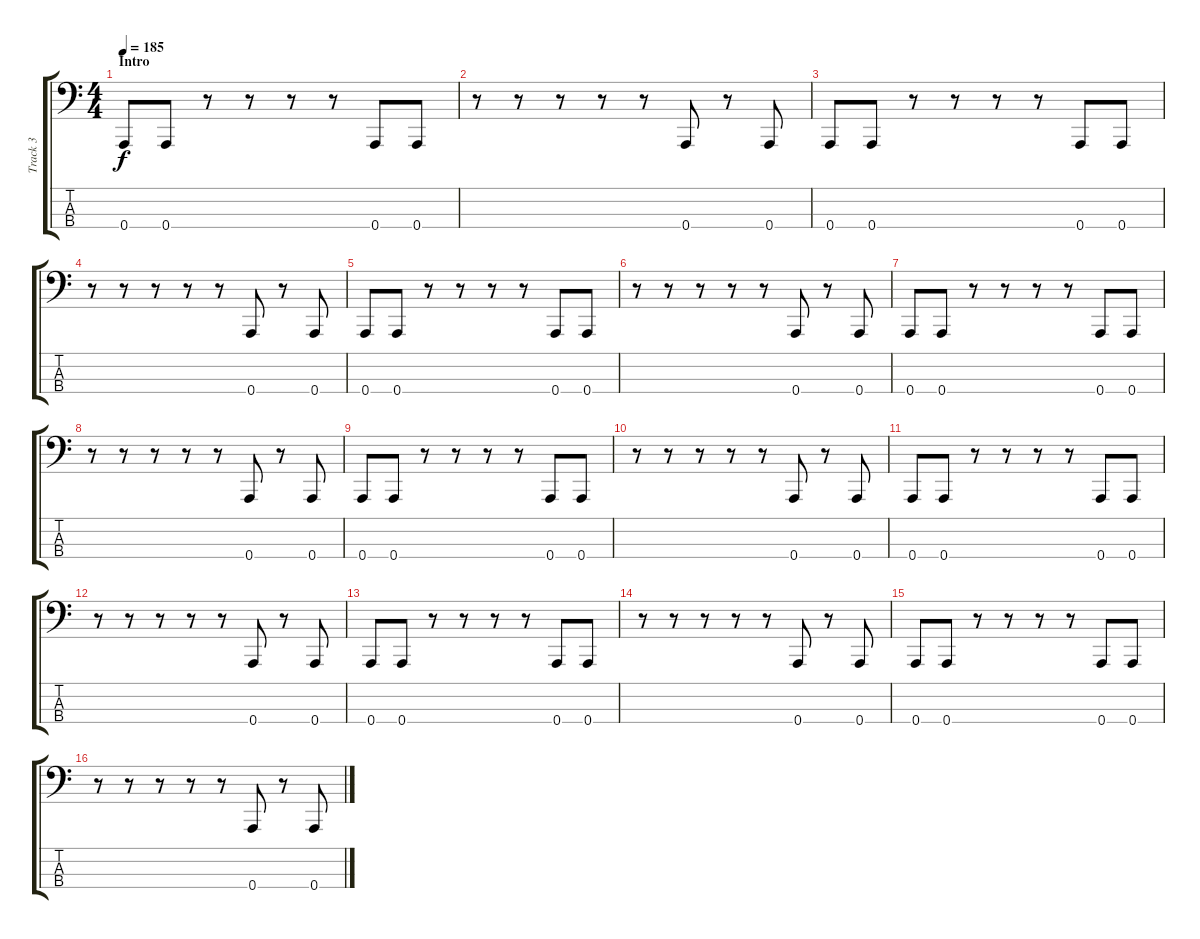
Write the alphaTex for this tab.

\track ("Track 3" "Track 3") {instrument electricbassfinger}
\staff {score tabs}
\tuning (D2 A1 E1 A0) {hide}
\ts (4 4)
\section ("" "Intro")
\tempo 185
\clef f4
\ks c
0.4.8{dy f instrument electricbassfinger} 0.4.8 r.8 r.8 r.8 r.8 0.4.8 0.4.8 |
r.8 r.8 r.8 r.8 r.8 0.4.8 r.8 0.4.8 |
0.4.8 0.4.8 r.8 r.8 r.8 r.8 0.4.8 0.4.8 |
r.8 r.8 r.8 r.8 r.8 0.4.8 r.8 0.4.8 |
0.4.8 0.4.8 r.8 r.8 r.8 r.8 0.4.8 0.4.8 |
r.8 r.8 r.8 r.8 r.8 0.4.8 r.8 0.4.8 |
0.4.8 0.4.8 r.8 r.8 r.8 r.8 0.4.8 0.4.8 |
r.8 r.8 r.8 r.8 r.8 0.4.8 r.8 0.4.8 |
0.4.8 0.4.8 r.8 r.8 r.8 r.8 0.4.8 0.4.8 |
r.8 r.8 r.8 r.8 r.8 0.4.8 r.8 0.4.8 |
0.4.8 0.4.8 r.8 r.8 r.8 r.8 0.4.8 0.4.8 |
r.8 r.8 r.8 r.8 r.8 0.4.8 r.8 0.4.8 |
0.4.8 0.4.8 r.8 r.8 r.8 r.8 0.4.8 0.4.8 |
r.8 r.8 r.8 r.8 r.8 0.4.8 r.8 0.4.8 |
0.4.8 0.4.8 r.8 r.8 r.8 r.8 0.4.8 0.4.8 |
r.8 r.8 r.8 r.8 r.8 0.4.8 r.8 0.4.8
